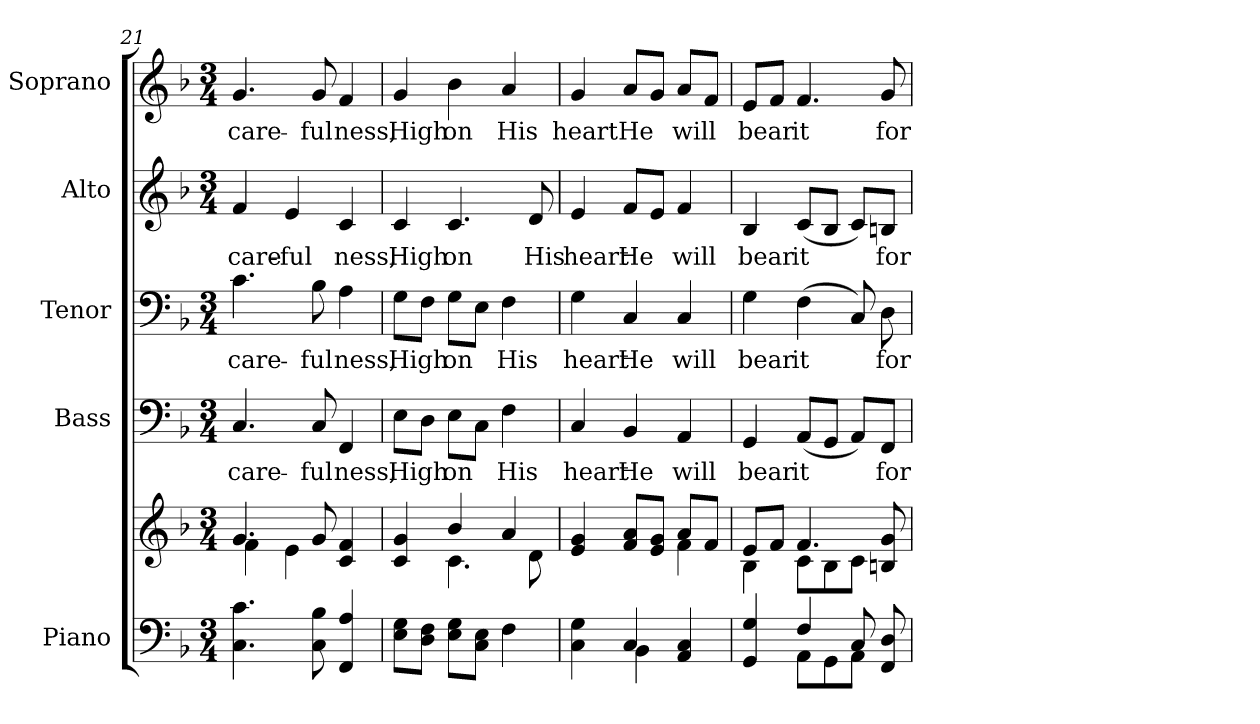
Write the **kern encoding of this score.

**kern	**kern	**kern	**text	**kern	**text	**kern	**text	**kern	**text
*part5	*part5	*part4	*part4	*part3	*part3	*part2	*part2	*part1	*part1
*staff6	*staff5	*staff4	*staff4	*staff3	*staff3	*staff2	*staff2	*staff1	*staff1
*I"Piano	*	*I"Bass	*	*I"Tenor	*	*I"Alto	*	*I"Soprano	*
*I'Pno.	*	*I'B.	*	*I'T.	*	*I'A.	*	*I'S.	*
*clefF4	*clefG2	*clefF4	*	*clefF4	*	*clefG2	*	*clefG2	*
*k[b-]	*k[b-]	*k[b-]	*	*k[b-]	*	*k[b-]	*	*k[b-]	*
*F:	*F:	*F:	*	*F:	*	*F:	*	*F:	*
*M3/4	*M3/4	*M3/4	*	*M3/4	*	*M3/4	*	*M3/4	*
=21	=21	=21	=21	=21	=21	=21	=21	=21	=21
*	*^	*	*	*	*	*	*	*	*
!	!	!	!	!LO:LY:b:color=#000000	!	!	!	!	!	!
!	!	!	!	!	!	!LO:LY:b:color=#000000	!	!	!	!
!	!	!	!	!	!	!	!	!LO:LY:b:color=#000000	!	!
!	!	!	!	!	!	!	!	!	!	!LO:LY:b:color=#000000
4.Ci\ 4.ci	4.gi/	4fi\	4.Ci/	care-	4.ci\	care-	4fi/	care-	4.gi/	care-
!	!	!	!	!	!	!	!	!LO:LY:b:color=#000000	!	!
.	.	4ei\	.	.	.	.	4ei/	-ful	.	.
!	!	!	!	!LO:LY:b:color=#000000	!	!	!	!	!	!
!	!	!	!	!	!	!LO:LY:b:color=#000000	!	!	!	!
!	!	!	!	!	!	!	!	!	!	!LO:LY:b:color=#000000
8Ci\ 8B-i	8gi/	.	8Ci/	-ful	8B-i\	-ful	.	.	8gi/	-ful
!	!	!	!	!LO:LY:b:color=#000000	!	!	!	!	!	!
!	!	!	!	!	!	!LO:LY:b:color=#000000	!	!	!	!
!	!	!	!	!	!	!	!	!LO:LY:b:color=#000000	!	!
!	!	!	!	!	!	!	!	!	!	!LO:LY:b:color=#000000
4FFi/ 4Ai	4ci/ 4fi	4ryy	4FFi/	ness,	4Ai\	ness,	4ci/	ness,	4fi/	ness,
=22	=22	=22	=22	=22	=22	=22	=22	=22	=22	=22
!	!	!	!	!LO:LY:b:color=#000000	!	!	!	!	!	!
!	!	!	!	!	!	!LO:LY:b:color=#000000	!	!	!	!
!	!	!	!	!	!	!	!	!LO:LY:b:color=#000000	!	!
!	!	!	!	!	!	!	!	!	!	!LO:LY:b:color=#000000
8Ei\ 8GiL	4ci/ 4gi	4ryy	8Ei\L	High	8Gi\L	High	4ci/	High	4gi/	High
8Di\ 8FiJ	.	.	8Di\J	.	8Fi\J	.	.	.	.	.
!	!	!	!	!LO:LY:b:color=#000000	!	!	!	!	!	!
!	!	!	!	!	!	!LO:LY:b:color=#000000	!	!	!	!
!	!	!	!	!	!	!	!	!LO:LY:b:color=#000000	!	!
!	!	!	!	!	!	!	!	!	!	!LO:LY:b:color=#000000
8Ei\ 8GiL	4b-i/	4.ci\	8Ei\L	on	8Gi\L	on	4.ci/	on	4b-i\	on
8Ci\ 8EiJ	.	.	8Ci\J	.	8Ei\J	.	.	.	.	.
!	!	!	!	!LO:LY:b:color=#000000	!	!	!	!	!	!
!	!	!	!	!	!	!LO:LY:b:color=#000000	!	!	!	!
!	!	!	!	!	!	!	!	!	!	!LO:LY:b:color=#000000
4Fi\	4ai/	.	4Fi\	His	4Fi\	His	.	.	4ai/	His
!	!	!	!	!	!	!	!	!LO:LY:b:color=#000000	!	!
.	.	8di\	.	.	.	.	8di/	His	.	.
!!LO:PB:g=z
=23	=23	=23	=23	=23	=23	=23	=23	=23	=23	=23
*^	*	*	*	*	*	*	*	*	*	*
!	!	!	!	!	!LO:LY:b:color=#000000	!	!	!	!	!	!
!	!	!	!	!	!	!	!LO:LY:b:color=#000000	!	!	!	!
!	!	!	!	!	!	!	!	!	!LO:LY:b:color=#000000	!	!
!	!	!	!	!	!	!	!	!	!	!	!LO:LY:b:color=#000000
4Ci\ 4Gi	4ryy	4ei/ 4gi	2ryy	4Ci/	heart	4Gi\	heart	4ei/	heart	4gi/	heart
!	!	!	!	!	!LO:LY:b:color=#000000	!	!	!	!	!	!
!	!	!	!	!	!	!	!LO:LY:b:color=#000000	!	!	!	!
!	!	!	!	!	!	!	!	!	!LO:LY:b:color=#000000	!	!
!	!	!	!	!	!	!	!	!	!	!	!LO:LY:b:color=#000000
4Ci/	4BB-i\	8fi/ 8aiL	.	4BB-i/	He	4Ci/	He	8fi/L	He	8ai/L	He
.	.	8ei/ 8giJ	.	.	.	.	.	8ei/J	.	8gi/J	.
!	!	!	!	!	!LO:LY:b:color=#000000	!	!	!	!	!	!
!	!	!	!	!	!	!	!LO:LY:b:color=#000000	!	!	!	!
!	!	!	!	!	!	!	!	!	!LO:LY:b:color=#000000	!	!
!	!	!	!	!	!	!	!	!	!	!	!LO:LY:b:color=#000000
4AAi/ 4Ci	4ryy	8ai/L	4fi\	4AAi/	will	4Ci/	will	4fi/	will	8ai/L	will
.	.	8fi/J	.	.	.	.	.	.	.	8fi/J	.
=24	=24	=24	=24	=24	=24	=24	=24	=24	=24	=24	=24
!	!	!	!	!	!LO:LY:b:color=#000000	!	!	!	!	!	!
!	!	!	!	!	!	!	!LO:LY:b:color=#000000	!	!	!	!
!	!	!	!	!	!	!	!	!	!LO:LY:b:color=#000000	!	!
!	!	!	!	!	!	!	!	!	!	!	!LO:LY:b:color=#000000
4GGi/ 4Gi	4ryy	8ei/L	4B-i\	4GGi/	bear	4Gi\	bear	4B-i/	bear	8ei/L	bear
.	.	8fi/J	.	.	.	.	.	.	.	8fi/J	.
!	!	!	!	!	!LO:LY:b:color=#000000	!	!	!	!	!	!
!	!	!	!	!	!	!	!LO:LY:b:color=#000000	!	!	!	!
!	!	!	!	!	!	!	!	!	!LO:LY:b:color=#000000	!	!
!	!	!	!	!	!	!	!	!	!	!	!LO:LY:b:color=#000000
4Fi/	8AAi\L	4.fi/	8ci\L	(8AAi/L	it	(4Fi\	it	(8ci/L	it	4.fi/	it
.	8GGi\	.	8B-i\	8GGi/J	.	.	.	8B-i/J	.	.	.
8Ci/	8AAi\J	.	8ci\J	8AAi/L)	.	8Ci/)	.	8ci/L)	.	.	.
!	!	!	!	!	!LO:LY:b:color=#000000	!	!	!	!	!	!
!	!	!	!	!	!	!	!LO:LY:b:color=#000000	!	!	!	!
!	!	!	!	!	!	!	!	!	!LO:LY:b:color=#000000	!	!
!	!	!	!	!	!	!	!	!	!	!	!LO:LY:b:color=#000000
8FFi/ 8Di	8ryy	8Bni/ 8gi	8ryy	8FFi/J	for	8Di\	for	8Bni/J	for	8gi/	for
*v	*v	*	*	*	*	*	*	*	*	*	*
*	*v	*v	*	*	*	*	*	*	*	*
=	=	=	=	=	=	=	=	=	=
*-	*-	*-	*-	*-	*-	*-	*-	*-	*-
